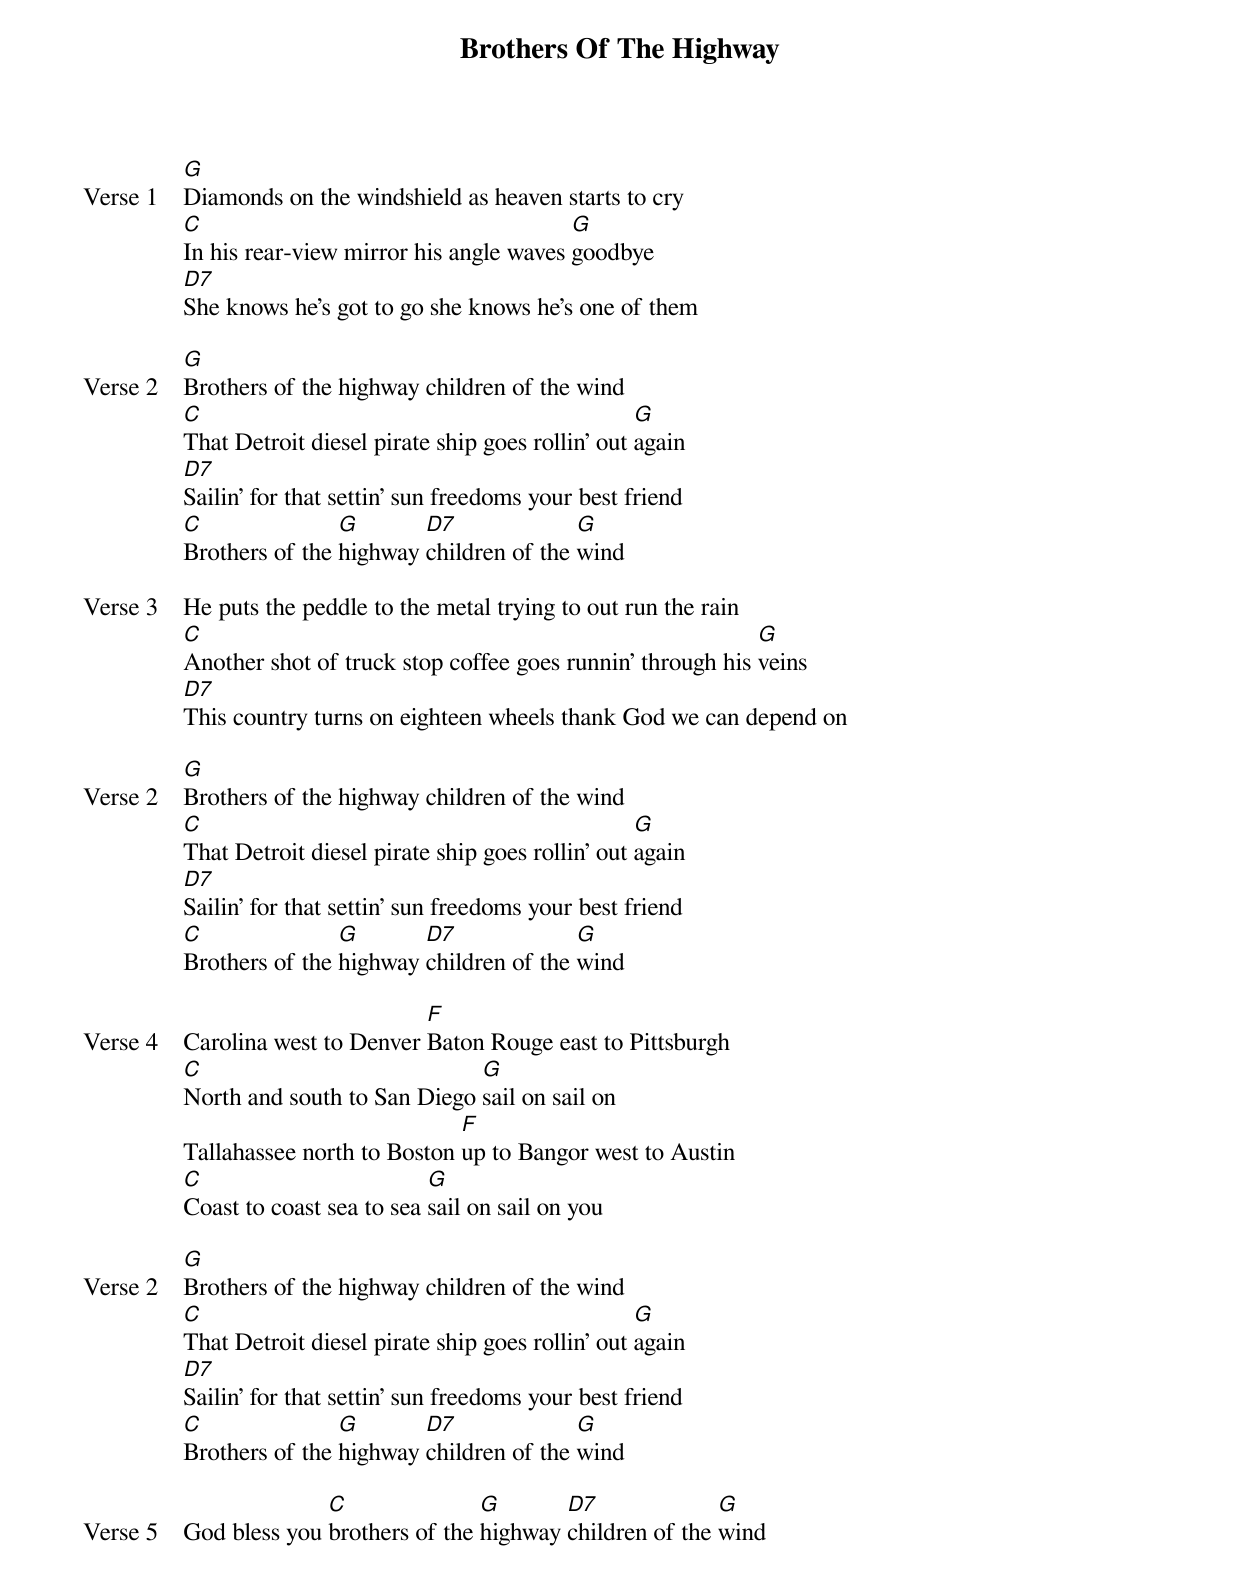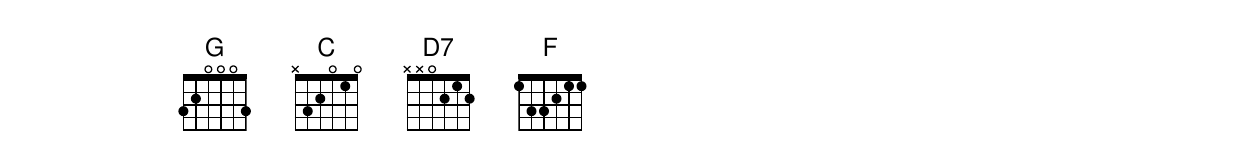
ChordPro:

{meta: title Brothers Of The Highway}
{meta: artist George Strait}
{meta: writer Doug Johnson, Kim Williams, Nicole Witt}

{start_of_verse: Verse 1}
[G]Diamonds on the windshield as heaven starts to cry
[C]In his rear-view mirror his angle waves [G]goodbye
[D7]She knows he's got to go she knows he's one of them
{end_of_verse}

{start_of_verse: Verse 2}
[G]Brothers of the highway children of the wind
[C]That Detroit diesel pirate ship goes rollin' out [G]again
[D7]Sailin' for that settin' sun freedoms your best friend
[C]Brothers of the [G]highway [D7]children of the [G]wind
{end_of_verse}

{start_of_verse: Verse 3}
He puts the peddle to the metal trying to out run the rain
[C]Another shot of truck stop coffee goes runnin' through his [G]veins
[D7]This country turns on eighteen wheels thank God we can depend on
{end_of_verse}

{start_of_verse: Verse 2}
[G]Brothers of the highway children of the wind
[C]That Detroit diesel pirate ship goes rollin' out [G]again
[D7]Sailin' for that settin' sun freedoms your best friend
[C]Brothers of the [G]highway [D7]children of the [G]wind
{end_of_verse}

{start_of_verse: Verse 4}
Carolina west to Denver [F]Baton Rouge east to Pittsburgh
[C]North and south to San Diego [G]sail on sail on
Tallahassee north to Boston [F]up to Bangor west to Austin
[C]Coast to coast sea to sea [G]sail on sail on you
{end_of_verse}

{start_of_verse: Verse 2}
[G]Brothers of the highway children of the wind
[C]That Detroit diesel pirate ship goes rollin' out [G]again
[D7]Sailin' for that settin' sun freedoms your best friend
[C]Brothers of the [G]highway [D7]children of the [G]wind
{end_of_verse}

{start_of_verse: Verse 5}
God bless you [C]brothers of the [G]highway [D7]children of the [G]wind
{end_of_verse}
